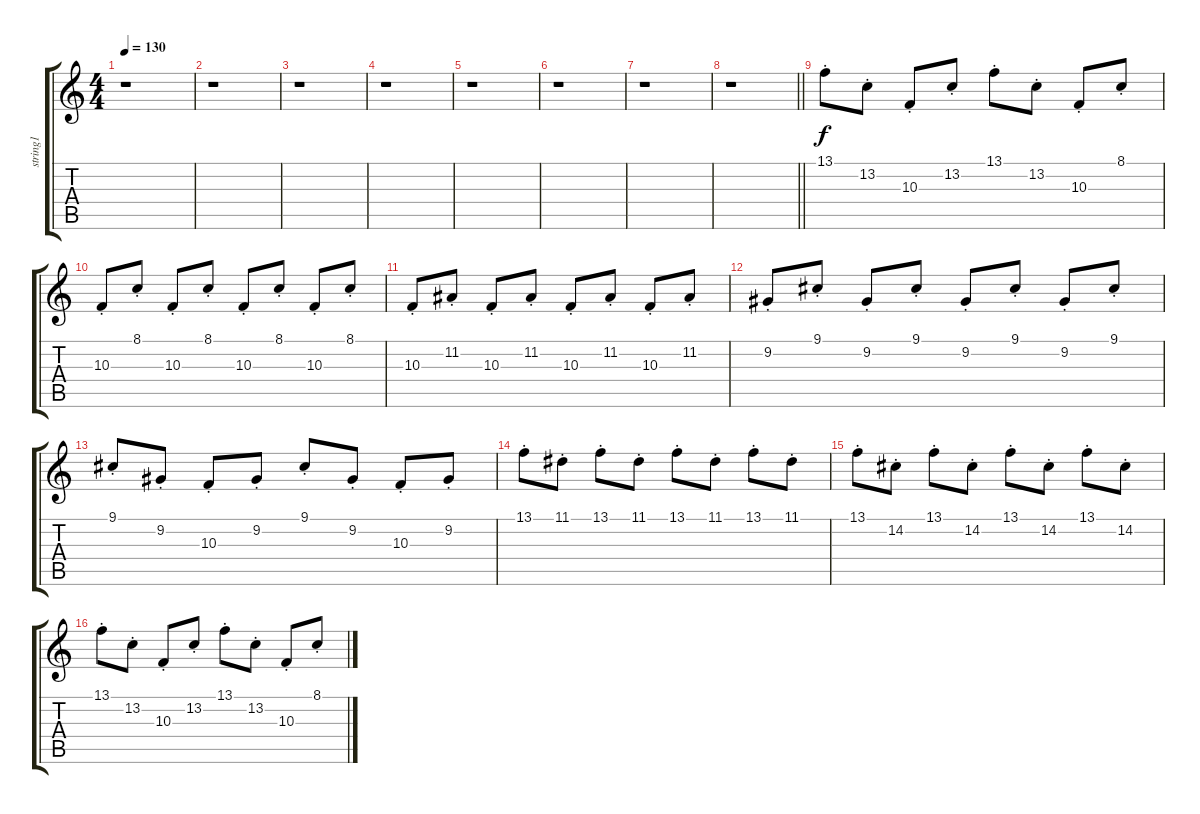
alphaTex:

\track ("string1" "string1") {instrument stringensemble1}
\staff {score tabs}
\tuning (E4 B3 G3 D3 A2 E2) {hide}
\ts (4 4)
\tempo 130
\clef g2
\ks c
r.1{dy f} |
r.1 |
r.1 |
r.1 |
r.1 |
r.1 |
r.1 |
\barLineRight lightlight
r.1 |
13.1{st}.8{volume 5} 13.2{st}.8 10.3{st}.8 13.2{st}.8 13.1{st}.8 13.2{st}.8 10.3{st}.8 8.1{st}.8 |
10.3{st}.8 8.1{st}.8 10.3{st}.8 8.1{st}.8 10.3{st}.8 8.1{st}.8 10.3{st}.8 8.1{st}.8 |
10.3{st}.8 11.2{st}.8 10.3{st}.8 11.2{st}.8 10.3{st}.8 11.2{st}.8 10.3{st}.8 11.2{st}.8 |
9.2{st}.8 9.1{st}.8 9.2{st}.8 9.1{st}.8 9.2{st}.8 9.1{st}.8 9.2{st}.8 9.1{st}.8 |
9.1{st}.8 9.2{st}.8 10.3{st}.8 9.2{st}.8 9.1{st}.8 9.2{st}.8 10.3{st}.8 9.2{st}.8 |
13.1{st}.8 11.1{st}.8 13.1{st}.8 11.1{st}.8 13.1{st}.8 11.1{st}.8 13.1{st}.8 11.1{st}.8 |
13.1{st}.8 14.2{st}.8 13.1{st}.8 14.2{st}.8 13.1{st}.8 14.2{st}.8 13.1{st}.8 14.2{st}.8 |
13.1{st}.8 13.2{st}.8 10.3{st}.8 13.2{st}.8 13.1{st}.8 13.2{st}.8 10.3{st}.8 8.1{st}.8
